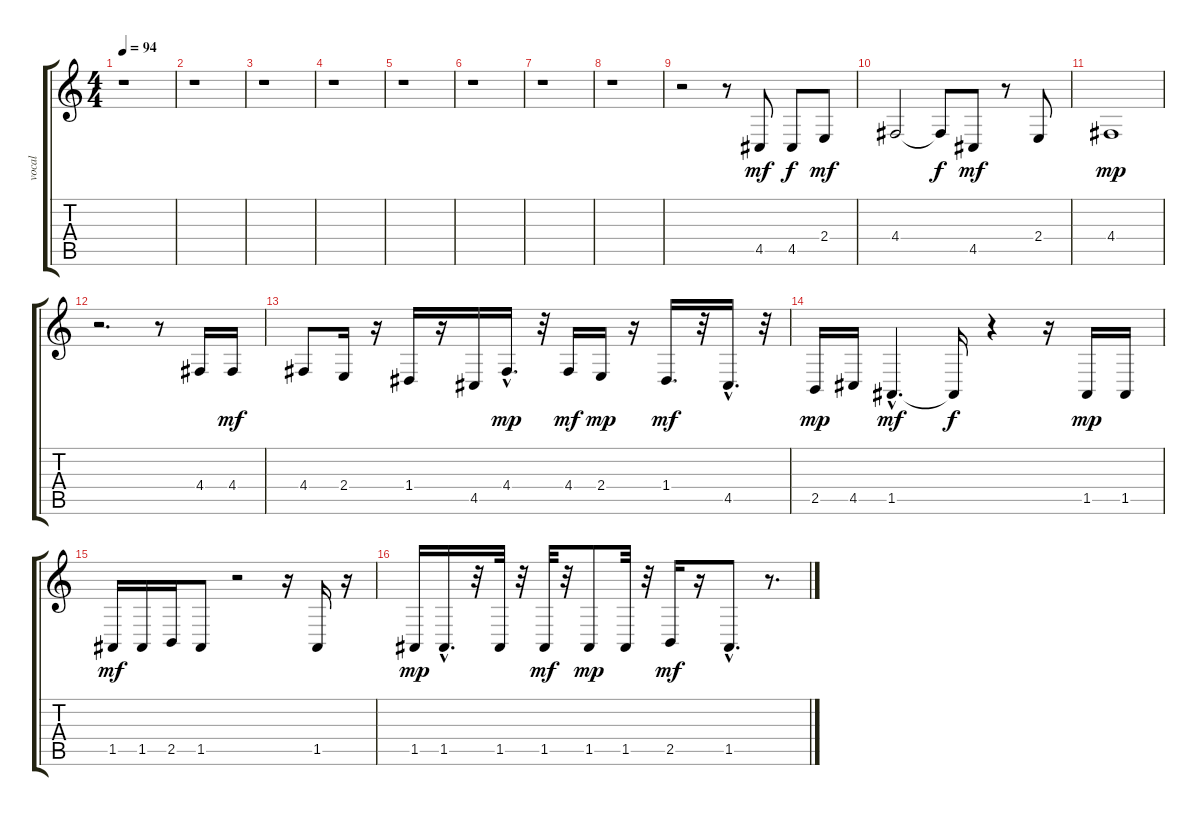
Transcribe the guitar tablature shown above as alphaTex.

\track ("vocal" "vocal") {instrument lead2sawtooth}
\staff {score tabs}
\tuning (E4 B3 G3 D3 A2 E2) {hide}
\ts (4 4)
\tempo 94
\clef g2
\ks c
r.1{dy mf instrument lead2sawtooth} |
r.1 |
r.1 |
r.1 |
r.1 |
r.1 |
r.1 |
r.1 |
r.2 r.8 4.5.8 4.5.8{dy f} 2.4.8{dy mf} |
4.4.2 4.4{t}.8{dy f} 4.5.8{dy mf} r.8 2.4.8 |
4.4.1{dy mp} |
r.2{d} r.8 4.4.16 4.4.16{dy mf} |
4.4.8 2.4.16 r.16 1.4.16 r.16 4.5.16 4.4{hac}.16{d dy mp} r.32 4.4.16{dy mf} 2.4.16{dy mp} r.16 1.4.16{d dy mf} r.32 4.5{hac}.16{d} r.32 |
2.5.16{dy mp} 4.5.16 1.5{hac}.4{d dy mf} 1.5{t}.16{dy f} r.4 r.16 1.5.16{dy mp} 1.5.16 |
1.5.16{dy mf} 1.5.16 2.5.16 1.5.8 r.2 r.16 1.5.16 r.16 |
1.5.16{dy mp} 1.5{hac}.16{d} r.32 1.5.32 r.32 1.5.32{dy mf} r.32 1.5.8{dy mp} 1.5.32 r.32 2.5.16{dy mf} r.16 1.5{hac}.8{d} r.8{d}
